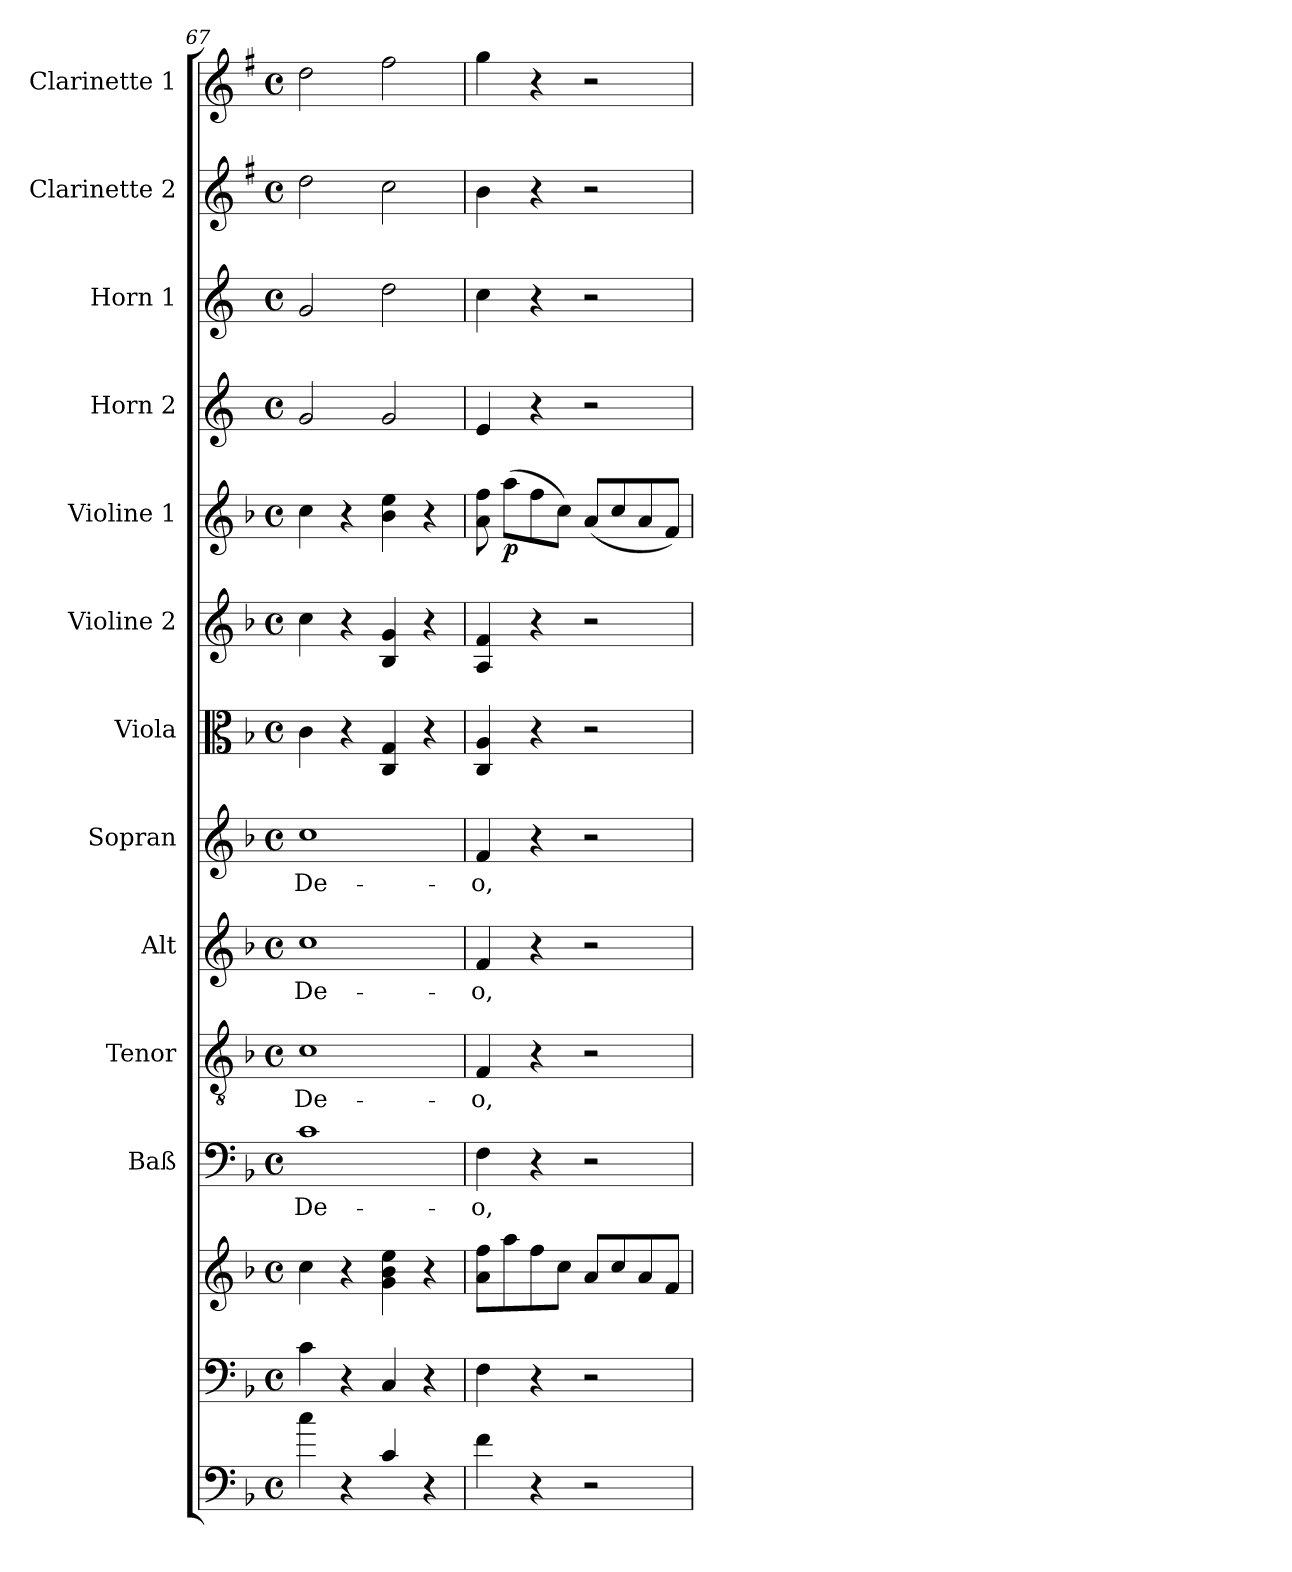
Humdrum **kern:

**kern	**kern	**kern	**kern	**text	**kern	**text	**kern	**text	**kern	**text	**kern	**kern	**kern	**dynam	**kern	**kern	**kern	**kern
*part13	*part12	*part12	*part11	*part11	*part10	*part10	*part9	*part9	*part8	*part8	*part7	*part6	*part5	*part5	*part4	*part3	*part2	*part1
*staff14	*staff13	*staff12	*staff11	*staff11	*staff10	*staff10	*staff9	*staff9	*staff8	*staff8	*staff7	*staff6	*staff5	*staff5	*staff4	*staff3	*staff2	*staff1
*	*	*	*I"Baß	*	*I"Tenor	*	*I"Alt	*	*I"Sopran	*	*I"Viola	*I"Violine 2	*I"Violine 1	*	*I"Horn 2	*I"Horn 1	*I"Clarinette 2	*I"Clarinette 1
*	*	*	*I'Baß	*	*I'Ten	*	*I'Alt	*	*I'Sop	*	*I'Vla.	*I'Vln. 2	*I'Vln. 1	*	*I'Hrn. 2	*I'Hrn. 1	*	*
*clefF4	*clefF4	*clefG2	*clefF4	*	*clefGv2	*	*clefG2	*	*clefG2	*	*clefC3	*clefG2	*clefG2	*	*clefG2	*clefG2	*clefG2	*clefG2
*ITrd7c12	*	*	*	*	*	*	*	*	*	*	*	*	*	*	*ITrd4c7	*ITrd4c7	*ITrd1c2	*ITrd1c2
*k[b-]	*k[b-]	*k[b-]	*k[b-]	*	*k[b-]	*	*k[b-]	*	*k[b-]	*	*k[b-]	*k[b-]	*k[b-]	*	*k[b-]	*k[b-]	*k[b-]	*k[b-]
*F:	*F:	*F:	*F:	*	*F:	*	*F:	*	*F:	*	*F:	*F:	*F:	*	*F:	*F:	*F:	*F:
*M4/4	*M4/4	*M4/4	*M4/4	*	*M4/4	*	*M4/4	*	*M4/4	*	*M4/4	*M4/4	*M4/4	*	*M4/4	*M4/4	*M4/4	*M4/4
*met(c)	*met(c)	*met(c)	*met(c)	*	*met(c)	*	*met(c)	*	*met(c)	*	*met(c)	*met(c)	*met(c)	*	*met(c)	*met(c)	*met(c)	*met(c)
=67	=67	=67	=67	=67	=67	=67	=67	=67	=67	=67	=67	=67	=67	=67	=67	=67	=67	=67
!	!	!	!	!LO:LY:b	!	!LO:LY:b	!	!LO:LY:b	!	!LO:LY:b	!	!	!	!	!	!	!	!
4c\	4c\	4cc\	1c	De-	1c	De-	1cc	De-	1cc	De-	4c\	4cc\	4cc\	.	2c/	2c/	2cc\	2cc\
4r	4r	4r	.	.	.	.	.	.	.	.	4r	4r	4r	.	.	.	.	.
4C/	4C/	4g\ 4b-\ 4ee\	.	.	.	.	.	.	.	.	4C/ 4G/	4B-/ 4g/	4b-\ 4ee\	.	2c/	2g\	2b-\	2ee\
4r	4r	4r	.	.	.	.	.	.	.	.	4r	4r	4r	.	.	.	.	.
=68	=68	=68	=68	=68	=68	=68	=68	=68	=68	=68	=68	=68	=68	=68	=68	=68	=68	=68
!	!	!	!	!LO:LY:b	!	!LO:LY:b	!	!LO:LY:b	!	!LO:LY:b	!	!	!	!	!	!	!	!
4F\	4F\	8a\ 8ff\L	4F\	-o,	4F/	-o,	4f/	-o,	4f/	-o,	4C/ 4A/	4A/ 4f/	8a\ 8ff\	.	4A/	4f\	4a\	4ff\
!	!	!	!	!	!	!	!	!	!	!	!	!	!	!LO:DY:b	!	!	!	!
.	.	8aa\	.	.	.	.	.	.	.	.	.	.	(>8aa\L	p	.	.	.	.
4r	4r	8ff\	4r	.	4r	.	4r	.	4r	.	4r	4r	8ff\	.	4r	4r	4r	4r
.	.	8cc\J	.	.	.	.	.	.	.	.	.	.	8cc\J)	.	.	.	.	.
2r	2r	8a/L	2r	.	2r	.	2r	.	2r	.	2r	2r	(<8a/L	.	2r	2r	2r	2r
.	.	8cc/	.	.	.	.	.	.	.	.	.	.	8cc/	.	.	.	.	.
.	.	8a/	.	.	.	.	.	.	.	.	.	.	8a/	.	.	.	.	.
.	.	8f/J	.	.	.	.	.	.	.	.	.	.	8f/J)	.	.	.	.	.
=	=	=	=	=	=	=	=	=	=	=	=	=	=	=	=	=	=	=
*-	*-	*-	*-	*-	*-	*-	*-	*-	*-	*-	*-	*-	*-	*-	*-	*-	*-	*-
